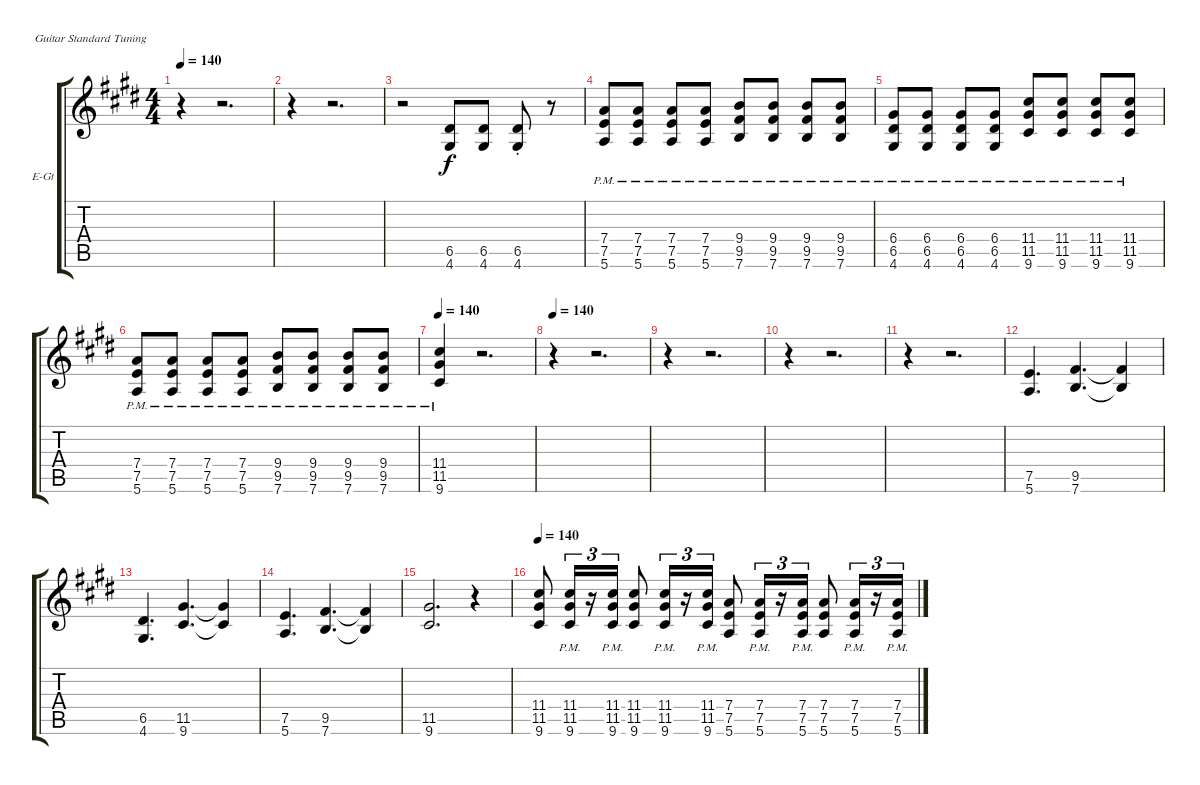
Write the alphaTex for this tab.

\bracketExtendMode groupsimilarinstruments
\firstSystemTrackNameOrientation horizontal
\otherSystemsTrackNameOrientation horizontal
\track ("Guitar R" "E-Gt") {instrument distortionguitar}
\staff {score tabs}
\tuning (E4 B3 G3 D3 A2 E2)
\ts (4 4)
\tempo 140
\clef g2
\ks e
r.4{dy f} r.2{d} |
r.4 r.2{d} |
r.2 (6.5 4.6).8 (6.5 4.6).8 (6.5{st} 4.6).8 r.8 |
(7.4{pm} 7.5{pm} 5.6{pm}).8 (7.4{pm} 7.5{pm} 5.6{pm}).8 (7.4{pm} 7.5{pm} 5.6{pm}).8 (7.4{pm} 7.5{pm} 5.6{pm}).8 (9.4{pm} 9.5{pm} 7.6{pm}).8 (9.4{pm} 9.5{pm} 7.6{pm}).8 (9.4{pm} 9.5{pm} 7.6{pm}).8 (9.4{pm} 9.5{pm} 7.6{pm}).8 |
(6.4{pm} 6.5{pm} 4.6{pm}).8 (6.4{pm} 6.5{pm} 4.6{pm}).8 (6.4{pm} 6.5{pm} 4.6{pm}).8 (6.4{pm} 6.5{pm} 4.6{pm}).8 (11.4{pm} 11.5{pm} 9.6{pm}).8 (11.4{pm} 11.5{pm} 9.6{pm}).8 (11.4{pm} 11.5{pm} 9.6{pm}).8 (11.4{pm} 11.5{pm} 9.6{pm}).8 |
(7.4{pm} 7.5{pm} 5.6{pm}).8 (7.4{pm} 7.5{pm} 5.6{pm}).8 (7.4{pm} 7.5{pm} 5.6{pm}).8 (7.4{pm} 7.5{pm} 5.6{pm}).8 (9.4{pm} 9.5{pm} 7.6{pm}).8 (9.4{pm} 9.5{pm} 7.6{pm}).8 (9.4{pm} 9.5{pm} 7.6{pm}).8 (9.4{pm} 9.5{pm} 7.6{pm}).8 |
\tempo 140
(11.4{pm} 11.5{pm} 9.6{pm}).4 r.2{d} |
\tempo 140
r.4 r.2{d} |
r.4 r.2{d} |
r.4 r.2{d} |
r.4 r.2{d} |
(7.5 5.6).4{d} (9.5 7.6).4{d} (9.5{t} 7.6{t}).4 |
(6.5 4.6).4{d} (11.5 9.6).4{d} (11.5{t} 9.6{t}).4 |
(7.5 5.6).4{d} (9.5 7.6).4{d} (9.5{t} 7.6{t}).4 |
(11.5 9.6).2{d} r.4 |
\tempo 140
(11.4 11.5 9.6).8 (11.4{pm} 11.5{pm} 9.6{pm}).16{tu (3 2)} r.16{tu (3 2)} (11.4{pm} 11.5{pm} 9.6{pm}).16{tu (3 2)} (11.4 11.5 9.6).8 (11.4{pm} 11.5{pm} 9.6{pm}).16{tu (3 2)} r.16{tu (3 2)} (11.4{pm} 11.5{pm} 9.6{pm}).16{tu (3 2)} (7.4 7.5 5.6).8 (7.4{pm} 7.5{pm} 5.6{pm}).16{tu (3 2)} r.16{tu (3 2)} (7.4{pm} 7.5{pm} 5.6{pm}).16{tu (3 2)} (7.4 7.5 5.6).8 (7.4{pm} 7.5{pm} 5.6{pm}).16{tu (3 2)} r.16{tu (3 2)} (7.4{pm} 7.5{pm} 5.6{pm}).16{tu (3 2)}
